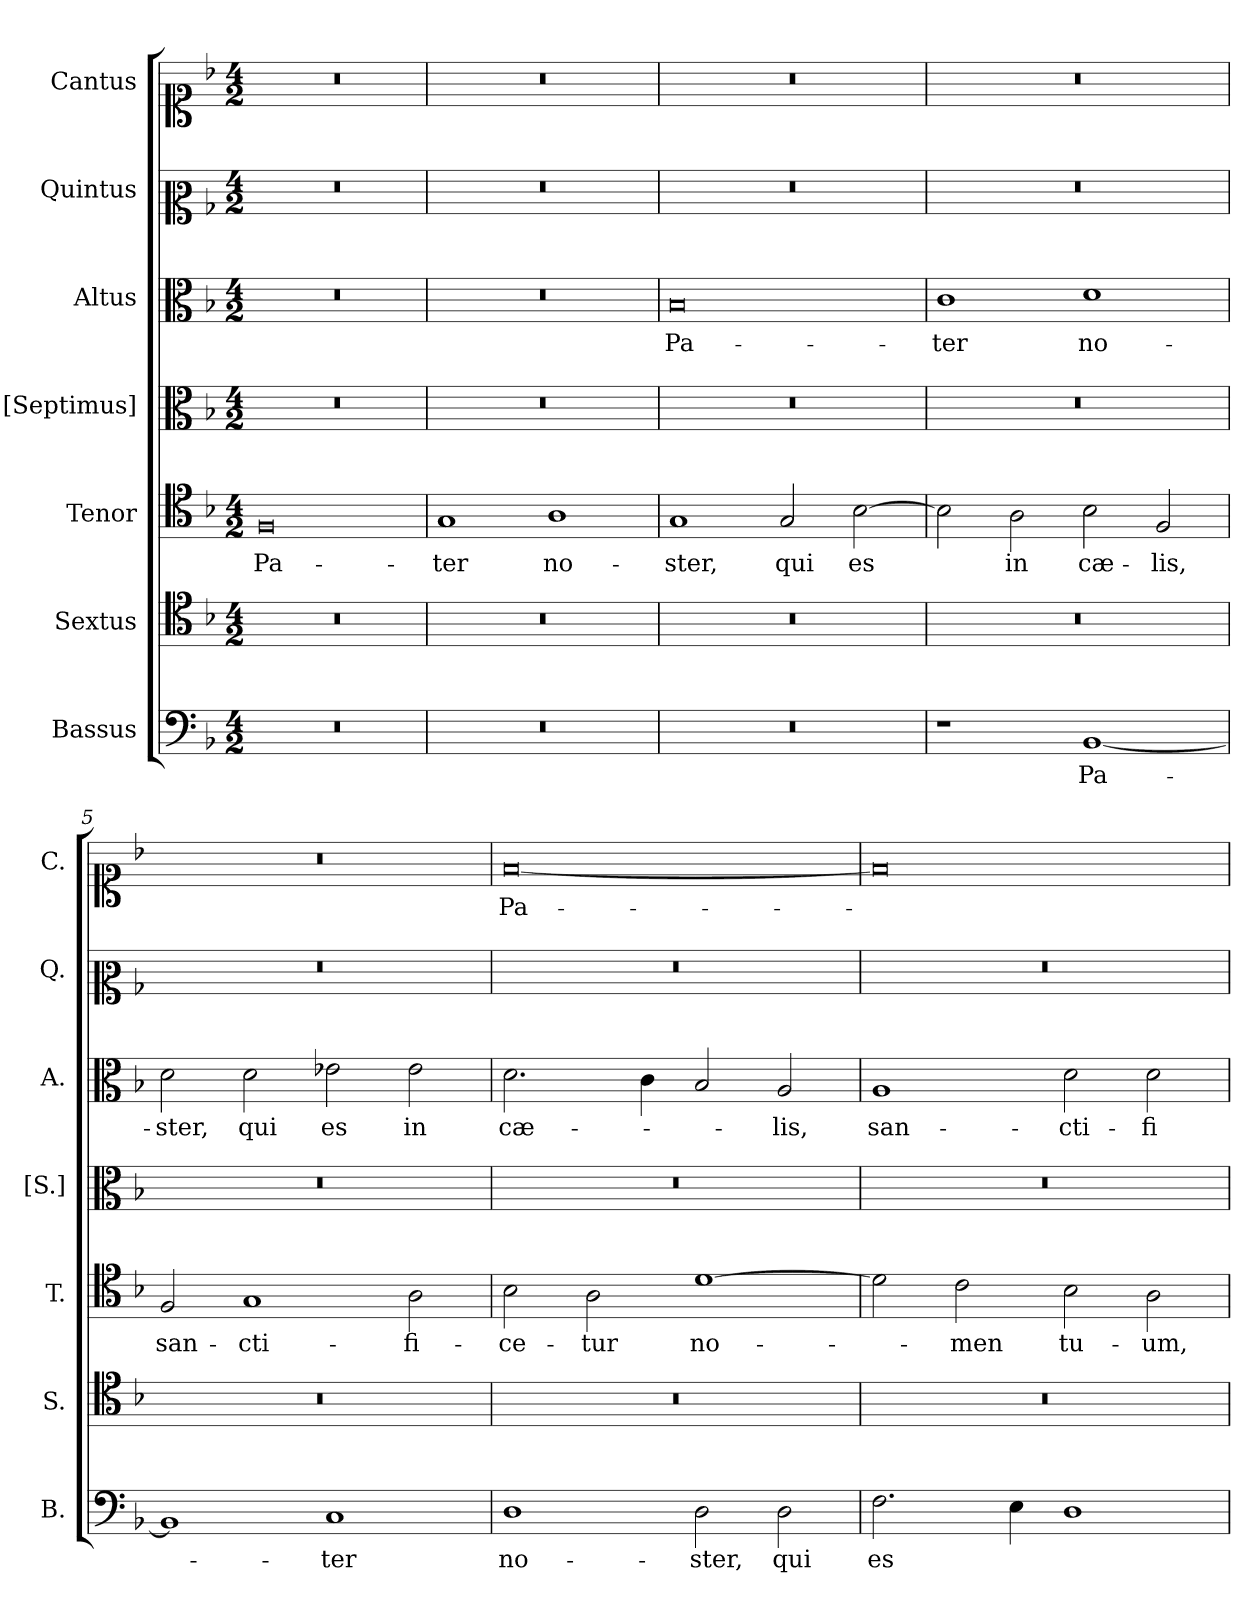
**kern	**text	**kern	**kern	**text	**kern	**kern	**text	**kern	**kern	**text
*part7	*part7	*part6	*part5	*part5	*part4	*part3	*part3	*part2	*part1	*part1
*staff7	*staff7	*staff6	*staff5	*staff5	*staff4	*staff3	*staff3	*staff2	*staff1	*staff1
*I"Bassus	*	*I"Sextus	*I"Tenor	*	*I"[Septimus]	*I"Altus	*	*I"Quintus	*I"Cantus	*
*I'B.	*	*I'S.	*I'T.	*	*I'[S.]	*I'A.	*	*I'Q.	*I'C.	*
*clefF4	*	*clefC4	*clefC4	*	*clefC3	*clefC3	*	*clefC2	*clefC1	*
*k[b-]	*	*k[b-]	*k[b-]	*	*k[b-]	*k[b-]	*	*k[b-]	*k[b-]	*
*M4/2	*	*M4/2	*M4/2	*	*M4/2	*M4/2	*	*M4/2	*M4/2	*
=1	=1	=1	=1	=1	=1	=1	=1	=1	=1	=1
0r	.	0r	0F	Pa-	0r	0r	.	0r	0r	.
=2	=2	=2	=2	=2	=2	=2	=2	=2	=2	=2
0r	.	0r	1G	-ter	0r	0r	.	0r	0r	.
.	.	.	1A	no-	.	.	.	.	.	.
=3	=3	=3	=3	=3	=3	=3	=3	=3	=3	=3
0r	.	0r	1G	-ster,	0r	0B-	Pa-	0r	0r	.
.	.	.	2G/	qui	.	.	.	.	.	.
.	.	.	[2B-\	es	.	.	.	.	.	.
=4	=4	=4	=4	=4	=4	=4	=4	=4	=4	=4
1r	.	0r	2B-\]	.	0r	1c	-ter	0r	0r	.
.	.	.	2A\	in	.	.	.	.	.	.
[1BB-	Pa-	.	2B-\	cæ-	.	1d	no-	.	.	.
.	.	.	2F/	-lis,	.	.	.	.	.	.
=5	=5	=5	=5	=5	=5	=5	=5	=5	=5	=5
1BB-]	.	0r	2F/	san-	0r	2d\	-ster,	0r	0r	.
.	.	.	1G	-cti-	.	2d\	qui	.	.	.
1C	-ter	.	.	.	.	2e-X\	es	.	.	.
.	.	.	2A\	-fi-	.	2e-\	in	.	.	.
=6	=6	=6	=6	=6	=6	=6	=6	=6	=6	=6
1D	no-	0r	2B-\	-ce-	0r	2.d\	cæ-	0r	[0f	Pa-
.	.	.	2A\	-tur	.	.	.	.	.	.
.	.	.	.	.	.	4c\	.	.	.	.
2D\	-ster,	.	[1d	no-	.	2B-/	.	.	.	.
2D\	qui	.	.	.	.	2A/	-lis,	.	.	.
!!LO:LB:g=z
=7	=7	=7	=7	=7	=7	=7	=7	=7	=7	=7
2.F\	es	0r	2d\]	.	0r	1A	san-	0r	0f]	.
.	.	.	2c\	-men	.	.	.	.	.	.
4E\	.	.	.	.	.	.	.	.	.	.
1D	.	.	2B-\	tu­-	.	2d\	-cti-	.	.	.
.	.	.	2A\	-um,	.	2d\	-fi-	.	.	.
=	=	=	=	=	=	=	=	=	=	=
*-	*-	*-	*-	*-	*-	*-	*-	*-	*-	*-
